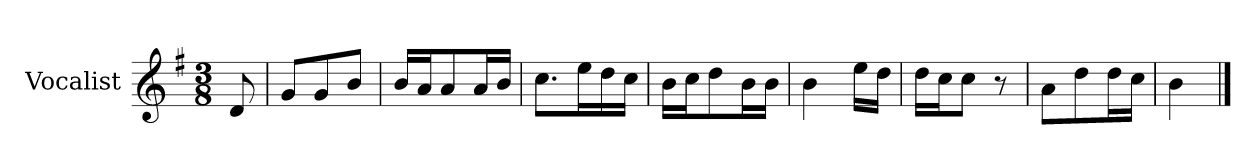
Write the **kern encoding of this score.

**kern
*part1
*staff1
*I"Vocalist
*k[f#]
*G:
*M3/8
=
8d
=1
8gL
8g
8bJ
=2
16bLL
16aJ
8a
16aL
16bJJ
=3
8.ccL
16eeL
16dd
16ccJJ
=4
16bLL
16ccJ
8dd
16bL
16bJJ
=5
4b
16eeLL
16ddJJ
=6
16ddLL
16ccJ
8ccJ
8r
=7
8aL
8dd
16ddL
16ccJJ
=8
4b
==
*-
